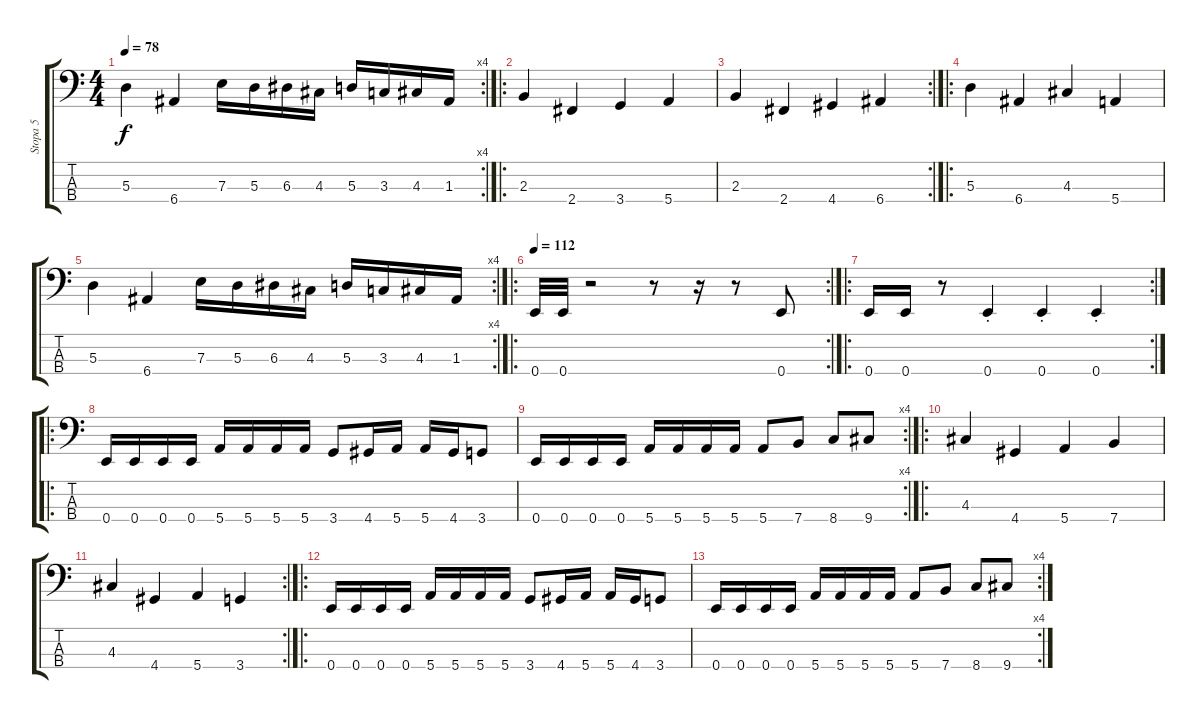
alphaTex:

\track ("Stopa 5" "Stopa 5") {instrument electricbassfinger}
\staff {score tabs}
\tuning (G2 D2 A1 E1) {hide}
\rc 4
\ts (4 4)
\tempo 78
\clef f4
\ks c
5.3.4{dy f} 6.4.4 7.3.16 5.3.16 6.3.16 4.3.16 5.3.16 3.3.16 4.3.16 1.3.16 |
\ro
2.3.4 2.4.4 3.4.4 5.4.4 |
\rc 2
2.3.4 2.4.4 4.4.4 6.4.4 |
\ro
5.3.4 6.4.4 4.3.4 5.4.4 |
\rc 4
5.3.4 6.4.4 7.3.16 5.3.16 6.3.16 4.3.16 5.3.16 3.3.16 4.3.16 1.3.16 |
\ro
\rc 2
\tempo 112
0.4.32 0.4.32 r.2 r.8 r.16 r.8 0.4.8 |
\ro
\rc 2
0.4.16 0.4.16 r.8 0.4{st}.4 0.4{st}.4 0.4{st}.4 |
\ro
0.4.16 0.4.16 0.4.16 0.4.16 5.4.16 5.4.16 5.4.16 5.4.16 3.4.8 4.4.16 5.4.16 5.4.16 4.4.16 3.4.8 |
\rc 4
0.4.16 0.4.16 0.4.16 0.4.16 5.4.16 5.4.16 5.4.16 5.4.16 5.4.8 7.4.8 8.4.8 9.4.8 |
\ro
4.3.4 4.4.4 5.4.4 7.4.4 |
\rc 2
4.3.4 4.4.4 5.4.4 3.4.4 |
\ro
0.4.16 0.4.16 0.4.16 0.4.16 5.4.16 5.4.16 5.4.16 5.4.16 3.4.8 4.4.16 5.4.16 5.4.16 4.4.16 3.4.8 |
\rc 4
0.4.16 0.4.16 0.4.16 0.4.16 5.4.16 5.4.16 5.4.16 5.4.16 5.4.8 7.4.8 8.4.8 9.4.8
